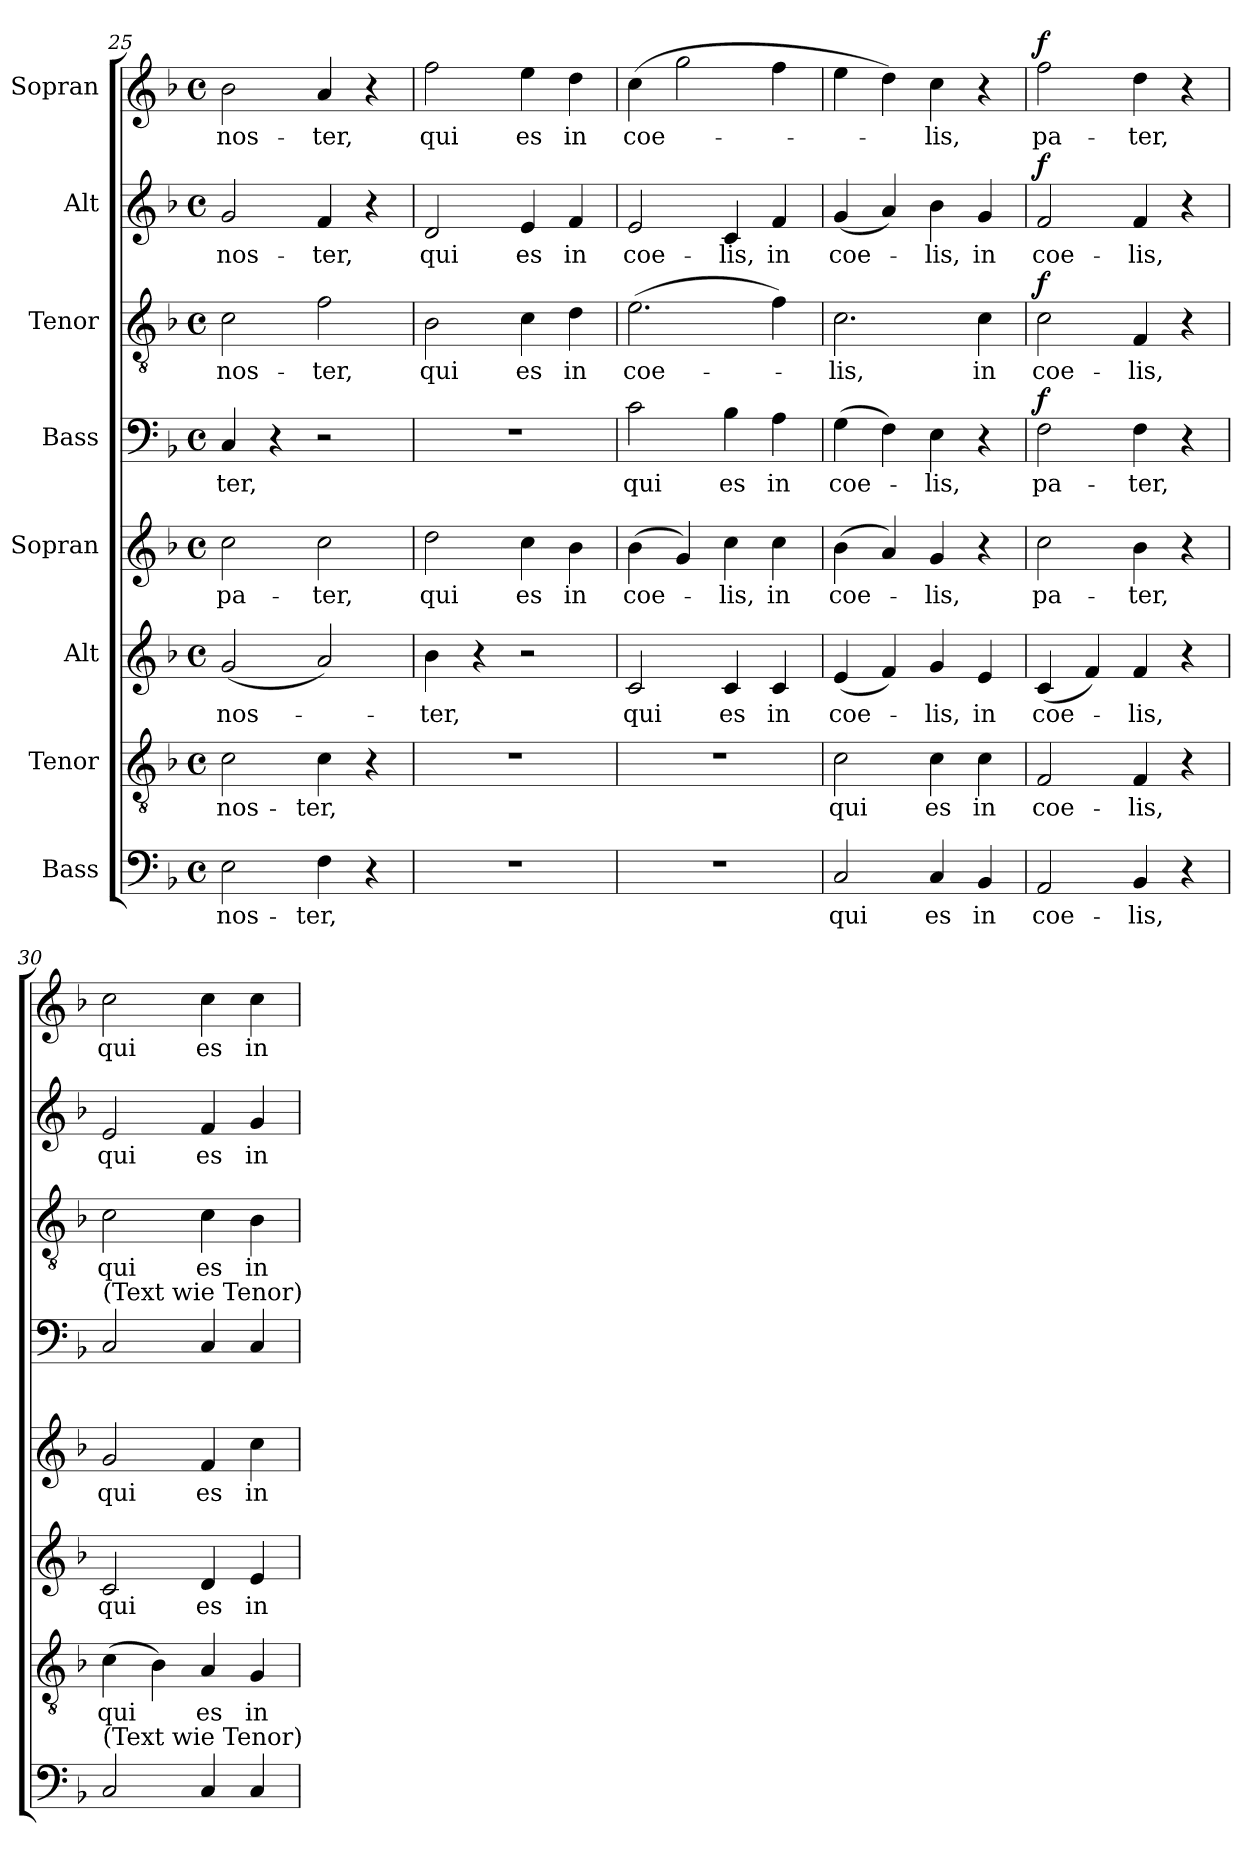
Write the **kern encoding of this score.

**kern	**text	**kern	**text	**kern	**text	**kern	**text	**kern	**text	**dynam	**kern	**text	**dynam	**kern	**text	**dynam	**kern	**text	**dynam
*part8	*part8	*part7	*part7	*part6	*part6	*part5	*part5	*part4	*part4	*part4	*part3	*part3	*part3	*part2	*part2	*part2	*part1	*part1	*part1
*staff8	*staff8	*staff7	*staff7	*staff6	*staff6	*staff5	*staff5	*staff4	*staff4	*staff4	*staff3	*staff3	*staff3	*staff2	*staff2	*staff2	*staff1	*staff1	*staff1
*I"Bass	*	*I"Tenor	*	*I"Alt	*	*I"Sopran	*	*I"Bass	*	*	*I"Tenor	*	*	*I"Alt	*	*	*I"Sopran	*	*
*clefF4	*	*clefGv2	*	*clefG2	*	*clefG2	*	*clefF4	*	*	*clefGv2	*	*	*clefG2	*	*	*clefG2	*	*
*k[b-]	*	*k[b-]	*	*k[b-]	*	*k[b-]	*	*k[b-]	*	*	*k[b-]	*	*	*k[b-]	*	*	*k[b-]	*	*
*M4/4	*	*M4/4	*	*M4/4	*	*M4/4	*	*M4/4	*	*	*M4/4	*	*	*M4/4	*	*	*M4/4	*	*
*met(c)	*	*met(c)	*	*met(c)	*	*met(c)	*	*met(c)	*	*	*met(c)	*	*	*met(c)	*	*	*met(c)	*	*
=25	=25	=25	=25	=25	=25	=25	=25	=25	=25	=25	=25	=25	=25	=25	=25	=25	=25	=25	=25
!	!LO:LY:b	!	!LO:LY:b	!	!LO:LY:b	!	!LO:LY:b	!	!LO:LY:b	!	!	!LO:LY:b	!	!	!LO:LY:b	!	!	!LO:LY:b	!
2E\	nos-	2c\	nos-	(2g/	nos-	2cc\	pa-	4C/	-ter,	.	2c\	nos-	.	2g/	nos-	.	2b-\	nos-	.
.	.	.	.	.	.	.	.	4r	.	.	.	.	.	.	.	.	.	.	.
!	!LO:LY:b	!	!LO:LY:b	!	!	!	!LO:LY:b	!	!	!	!	!LO:LY:b	!	!	!LO:LY:b	!	!	!LO:LY:b	!
4F\	-ter,	4c\	-ter,	2a/)	.	2cc\	-ter,	2r	.	.	2f\	-ter,	.	4f/	-ter,	.	4a/	-ter,	.
4r	.	4r	.	.	.	.	.	.	.	.	.	.	.	4r	.	.	4r	.	.
=26	=26	=26	=26	=26	=26	=26	=26	=26	=26	=26	=26	=26	=26	=26	=26	=26	=26	=26	=26
!	!	!	!	!	!LO:LY:b	!	!LO:LY:b	!	!	!	!	!LO:LY:b	!	!	!LO:LY:b	!	!	!LO:LY:b	!
1r	.	1r	.	4b-\	-ter,	2dd\	qui	1r	.	.	2B-\	qui	.	2d/	qui	.	2ff\	qui	.
.	.	.	.	4r	.	.	.	.	.	.	.	.	.	.	.	.	.	.	.
!	!	!	!	!	!	!	!LO:LY:b	!	!	!	!	!LO:LY:b	!	!	!LO:LY:b	!	!	!LO:LY:b	!
.	.	.	.	2r	.	4cc\	es	.	.	.	4c\	es	.	4e/	es	.	4ee\	es	.
!	!	!	!	!	!	!	!LO:LY:b	!	!	!	!	!LO:LY:b	!	!	!LO:LY:b	!	!	!LO:LY:b	!
.	.	.	.	.	.	4b-\	in	.	.	.	4d\	in	.	4f/	in	.	4dd\	in	.
=27	=27	=27	=27	=27	=27	=27	=27	=27	=27	=27	=27	=27	=27	=27	=27	=27	=27	=27	=27
!	!	!	!	!	!LO:LY:b	!	!LO:LY:b	!	!LO:LY:b	!	!	!LO:LY:b	!	!	!LO:LY:b	!	!	!LO:LY:b	!
1r	.	1r	.	2c/	qui	(4b-\	coe-	2c\	qui	.	(2.e\	coe-	.	2e/	coe-	.	(4cc\	coe-	.
.	.	.	.	.	.	4g/)	.	.	.	.	.	.	.	.	.	.	2gg\	.	.
!	!	!	!	!	!LO:LY:b	!	!LO:LY:b	!	!LO:LY:b	!	!	!	!	!	!LO:LY:b	!	!	!	!
.	.	.	.	4c/	es	4cc\	-lis,	4B-\	es	.	.	.	.	4c/	-lis,	.	.	.	.
!	!	!	!	!	!LO:LY:b	!	!LO:LY:b	!	!LO:LY:b	!	!	!	!	!	!LO:LY:b	!	!	!	!
.	.	.	.	4c/	in	4cc\	in	4A\	in	.	4f\)	.	.	4f/	in	.	4ff\	.	.
=28	=28	=28	=28	=28	=28	=28	=28	=28	=28	=28	=28	=28	=28	=28	=28	=28	=28	=28	=28
!	!LO:LY:b	!	!LO:LY:b	!	!LO:LY:b	!	!LO:LY:b	!	!LO:LY:b	!	!	!LO:LY:b	!	!	!LO:LY:b	!	!	!	!
2C/	qui	2c\	qui	(4e/	coe-	(4b-\	coe-	(4G\	coe-	.	2.c\	-lis,	.	(4g/	coe-	.	4ee\	.	.
.	.	.	.	4f/)	.	4a/)	.	4F\)	.	.	.	.	.	4a/)	.	.	4dd\)	.	.
!	!LO:LY:b	!	!LO:LY:b	!	!LO:LY:b	!	!LO:LY:b	!	!LO:LY:b	!	!	!	!	!	!LO:LY:b	!	!	!LO:LY:b	!
4C/	es	4c\	es	4g/	-lis,	4g/	-lis,	4E\	-lis,	.	.	.	.	4b-\	-lis,	.	4cc\	-lis,	.
!	!LO:LY:b	!	!LO:LY:b	!	!LO:LY:b	!	!	!	!	!	!	!LO:LY:b	!	!	!LO:LY:b	!	!	!	!
4BB-/	in	4c\	in	4e/	in	4r	.	4r	.	.	4c\	in	.	4g/	in	.	4r	.	.
=29	=29	=29	=29	=29	=29	=29	=29	=29	=29	=29	=29	=29	=29	=29	=29	=29	=29	=29	=29
!	!LO:LY:b	!	!LO:LY:b	!	!LO:LY:b	!	!LO:LY:b	!	!LO:LY:b	!LO:DY:a	!	!LO:LY:b	!LO:DY:a	!	!LO:LY:b	!LO:DY:a	!	!LO:LY:b	!LO:DY:a
2AA/	coe-	2F/	coe-	(4c/	coe-	2cc\	pa-	2F\	pa-	f	2c\	coe-	f	2f/	coe-	f	2ff\	pa-	f
.	.	.	.	4f/)	.	.	.	.	.	.	.	.	.	.	.	.	.	.	.
!	!LO:LY:b	!	!LO:LY:b	!	!LO:LY:b	!	!LO:LY:b	!	!LO:LY:b	!	!	!LO:LY:b	!	!	!LO:LY:b	!	!	!LO:LY:b	!
4BB-/	-lis,	4F/	-lis,	4f/	-lis,	4b-\	-ter,	4F\	-ter,	.	4F/	-lis,	.	4f/	-lis,	.	4dd\	-ter,	.
4r	.	4r	.	4r	.	4r	.	4r	.	.	4r	.	.	4r	.	.	4r	.	.
!!LO:PB:g=z
=30	=30	=30	=30	=30	=30	=30	=30	=30	=30	=30	=30	=30	=30	=30	=30	=30	=30	=30	=30
!	!	!	!	!	!	!	!	!LO:TX:a:t=(Text wie Tenor)	!	!	!	!	!	!	!	!	!	!	!
!LO:TX:a:t=(Text wie Tenor)	!	!	!	!	!	!	!	!	!	!	!	!	!	!	!	!	!	!	!
!	!	!	!LO:LY:b	!	!LO:LY:b	!	!LO:LY:b	!	!	!	!	!LO:LY:b	!	!	!LO:LY:b	!	!	!LO:LY:b	!
2C/	.	(4c\	qui	2c/	qui	2g/	qui	2C/	.	.	2c\	qui	.	2e/	qui	.	2cc\	qui	.
.	.	4B-\)	.	.	.	.	.	.	.	.	.	.	.	.	.	.	.	.	.
!	!	!	!LO:LY:b	!	!LO:LY:b	!	!LO:LY:b	!	!	!	!	!LO:LY:b	!	!	!LO:LY:b	!	!	!LO:LY:b	!
4C/	.	4A/	es	4d/	es	4f/	es	4C/	.	.	4c\	es	.	4f/	es	.	4cc\	es	.
!	!	!	!LO:LY:b	!	!LO:LY:b	!	!LO:LY:b	!	!	!	!	!LO:LY:b	!	!	!LO:LY:b	!	!	!LO:LY:b	!
4C/	.	4G/	in	4e/	in	4cc\	in	4C/	.	.	4B-\	in	.	4g/	in	.	4cc\	in	.
=	=	=	=	=	=	=	=	=	=	=	=	=	=	=	=	=	=	=	=
*-	*-	*-	*-	*-	*-	*-	*-	*-	*-	*-	*-	*-	*-	*-	*-	*-	*-	*-	*-
